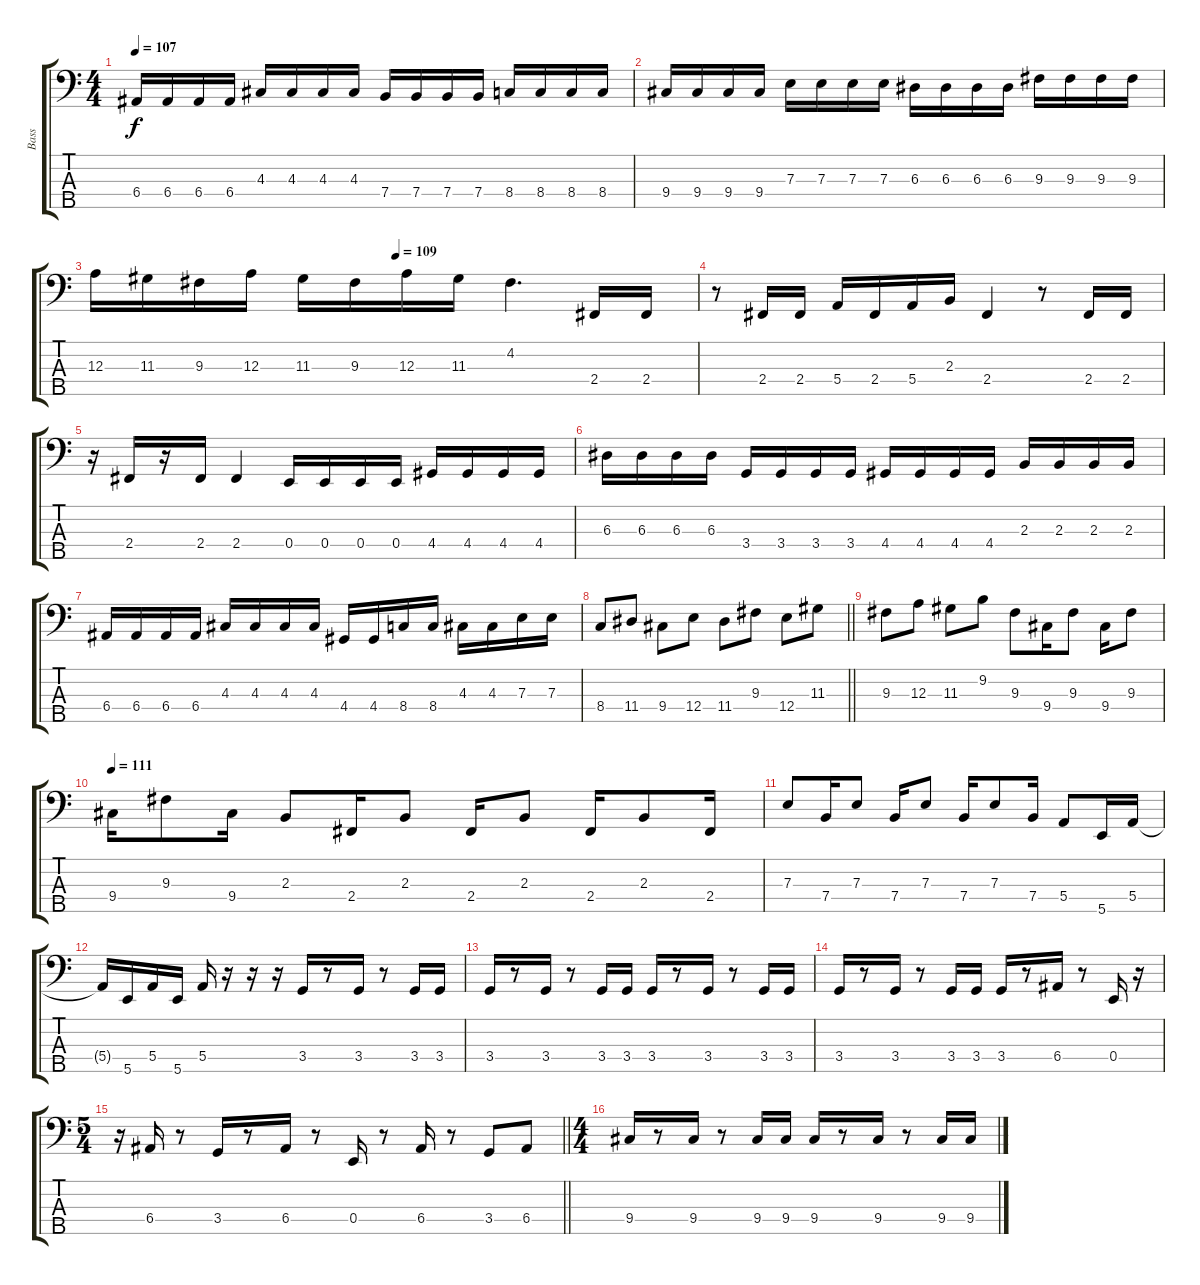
\track ("Bass" "Bass") {instrument electricbasspick}
\staff {score tabs}
\tuning (G2 D2 A1 E1 B0) {hide}
\ts (4 4)
\tempo 107
\clef f4
\ks c
6.4.16{dy f} 6.4.16 6.4.16 6.4.16 4.3.16 4.3.16 4.3.16 4.3.16 7.4.16 7.4.16 7.4.16 7.4.16 8.4.16 8.4.16 8.4.16 8.4.16 |
9.4.16 9.4.16 9.4.16 9.4.16 7.3.16 7.3.16 7.3.16 7.3.16 6.3.16 6.3.16 6.3.16 6.3.16 9.3.16 9.3.16 9.3.16 9.3.16 |
\tempo (109 0.5)
12.3.16 11.3.16 9.3.16 12.3.16 11.3.16 9.3.16 12.3.16 11.3.16 4.2.4{d} 2.4.16 2.4.16 |
r.8 2.4.16 2.4.16 5.4.16 2.4.16 5.4.16 2.3.16 2.4.4 r.8 2.4.16 2.4.16 |
r.16 2.4.16 r.16 2.4.16 2.4.4 0.4.16 0.4.16 0.4.16 0.4.16 4.4.16 4.4.16 4.4.16 4.4.16 |
6.3.16 6.3.16 6.3.16 6.3.16 3.4.16 3.4.16 3.4.16 3.4.16 4.4.16 4.4.16 4.4.16 4.4.16 2.3.16 2.3.16 2.3.16 2.3.16 |
6.4.16 6.4.16 6.4.16 6.4.16 4.3.16 4.3.16 4.3.16 4.3.16 4.4.16 4.4.16 8.4.16 8.4.16 4.3.16 4.3.16 7.3.16 7.3.16 |
\barLineRight lightlight
8.4.8 11.4.8 9.4.8 12.4.8 11.4.8 9.3.8 12.4.8 11.3.8 |
\section ("" "")
9.3.8 12.3.8 11.3.8 9.2.8 9.3.8 9.4.16 9.3.8 9.4.16 9.3.8 |
\tempo 111
9.4.16 9.3.8 9.4.16 2.3.8 2.4.16 2.3.8 2.4.16 2.3.8 2.4.16 2.3.8 2.4.16 |
7.3.8 7.4.16 7.3.8 7.4.16 7.3.8 7.4.16 7.3.8 7.4.16 5.4.8 5.5.16 5.4.16 |
5.4{t}.16 5.5.16 5.4.16 5.5.16 5.4.16 r.16 r.16 r.16 3.4.16 r.8 3.4.16 r.8 3.4.16 3.4.16 |
3.4.16 r.8 3.4.16 r.8 3.4.16 3.4.16 3.4.16 r.8 3.4.16 r.8 3.4.16 3.4.16 |
3.4.16 r.8 3.4.16 r.8 3.4.16 3.4.16 3.4.16 r.8 6.4.16 r.8 0.4.16 r.16 |
\ts (5 4)
\barLineRight lightlight
r.16 6.4.16 r.8 3.4.16 r.8 6.4.16 r.8 0.4.16 r.8 6.4.16 r.8 3.4.8 6.4.8 |
\ts (4 4)
\section ("" "")
9.4.16 r.8 9.4.16 r.8 9.4.16 9.4.16 9.4.16 r.8 9.4.16 r.8 9.4.16 9.4.16
